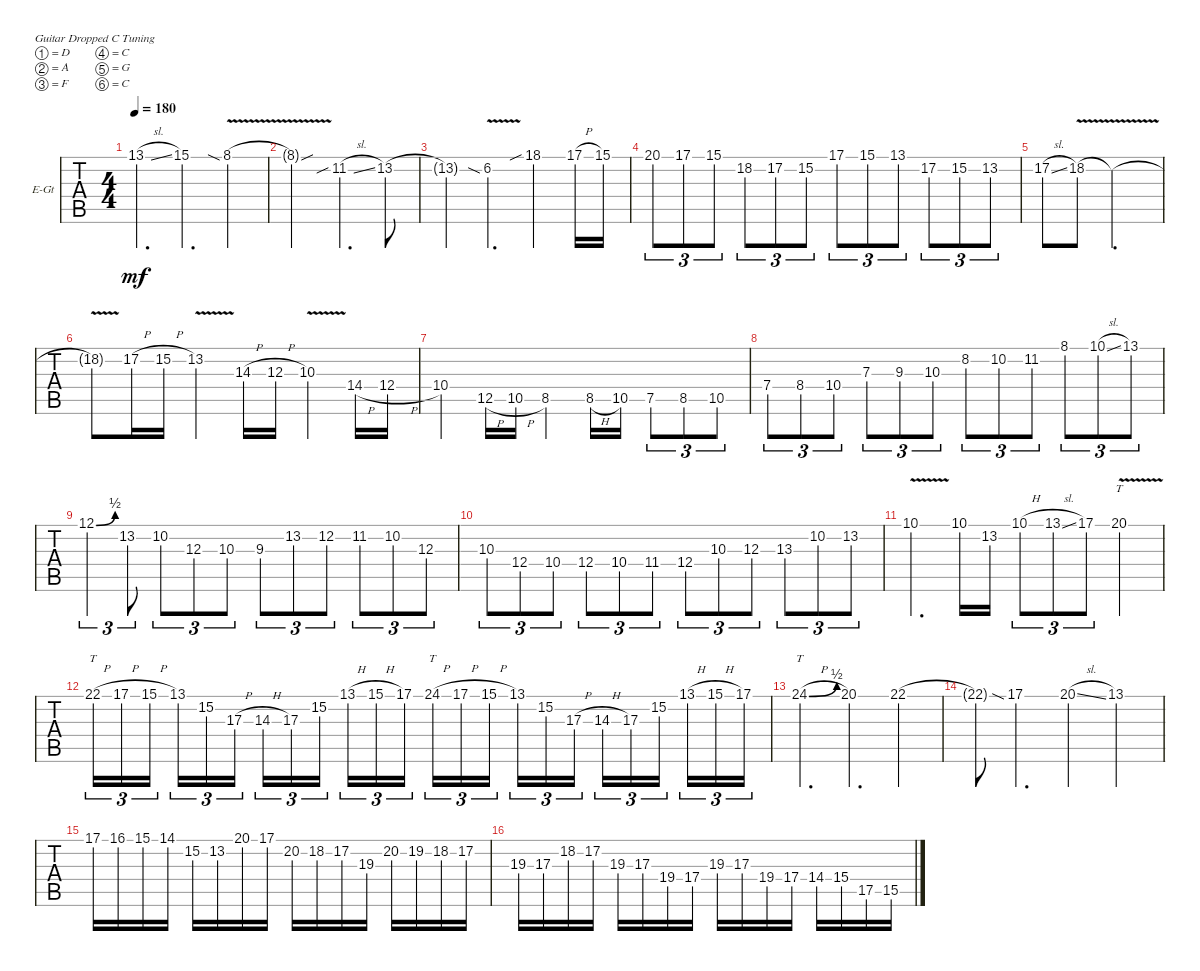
\defaultSystemsLayout 4
\bracketExtendMode groupsimilarinstruments
\firstSystemTrackNameOrientation horizontal
\otherSystemsTrackNameOrientation horizontal
\track ("Solo Guitar" "E-Gt") {instrument distortionguitar}
\staff {tabs}
\tuning (D4 A3 F3 C3 G2 C2)
\ts (4 4)
\tempo 180
\clef g2
\ks c
13.1{sl}.4{d dy mf} 15.1.4{d} 8.1{v sia}.4 |
8.1{v sou t}.2 11.2{sib sl}.4{d} 13.2.8 |
13.2{t}.4 6.2{v sia}.4{d} 18.1{sib}.4 17.1{h}.16 15.1.16 |
20.1.8{tu (3 2)} 17.1.8{tu (3 2)} 15.1.8{tu (3 2)} 18.2.8{tu (3 2)} 17.2.8{tu (3 2)} 15.2.8{tu (3 2)} 17.1.8{tu (3 2)} 15.1.8{tu (3 2)} 13.1.8{tu (3 2)} 17.2.8{tu (3 2)} 15.2.8{tu (3 2)} 13.2.8{tu (3 2)} |
17.2{sl}.8 18.2{v}.8 18.2{v t}.2{d} |
18.2{v t}.8 17.2{h}.16 15.2{h}.16 13.2{v}.4 14.3{h}.16 12.3{h}.16 10.3{v}.4 14.4{h}.16 12.4{h}.16 |
10.4.4 12.5{h}.16 10.5{h}.16 8.5.4 8.5{h}.16 10.5.16 7.5.8{tu (3 2)} 8.5.8{tu (3 2)} 10.5.8{tu (3 2)} |
7.4.8{tu (3 2)} 8.4.8{tu (3 2)} 10.4.8{tu (3 2)} 7.3.8{tu (3 2)} 9.3.8{tu (3 2)} 10.3.8{tu (3 2)} 8.2.8{tu (3 2)} 10.2.8{tu (3 2)} 11.2.8{tu (3 2)} 8.1.8{tu (3 2)} 10.1{sl}.8{tu (3 2)} 13.1.8{tu (3 2)} |
12.1{be (bend 0 0 7.199999999999999 2)}.4{tu (3 2)} 13.2.8{tu (3 2)} 10.2.8{tu (3 2)} 12.3.8{tu (3 2)} 10.3.8{tu (3 2)} 9.3.8{tu (3 2)} 13.2.8{tu (3 2)} 12.2.8{tu (3 2)} 11.2.8{tu (3 2)} 10.2.8{tu (3 2)} 12.3.8{tu (3 2)} |
10.3.8{tu (3 2)} 12.4.8{tu (3 2)} 10.4.8{tu (3 2)} 12.4.8{tu (3 2)} 10.4.8{tu (3 2)} 11.4.8{tu (3 2)} 12.4.8{tu (3 2)} 10.3.8{tu (3 2)} 12.3.8{tu (3 2)} 13.3.8{tu (3 2)} 10.2.8{tu (3 2)} 13.2.8{tu (3 2)} |
10.1{v}.4{d} 10.1.16 13.2.16 10.1{h}.8{tu (3 2)} 13.1{sl}.8{tu (3 2)} 17.1.8{tu (3 2)} 20.1{v}.4{tt} |
22.1{h}.16{tt tu (3 2)} 17.1{h}.16{tu (3 2)} 15.1{h}.16{tu (3 2)} 13.1.16{tu (3 2)} 15.2.16{tu (3 2)} 17.3{h}.16{tu (3 2)} 14.3{h}.16{tu (3 2)} 17.3.16{tu (3 2)} 15.2.16{tu (3 2)} 13.1{h}.16{tu (3 2)} 15.1{h}.16{tu (3 2)} 17.1.16{tu (3 2)} 24.1{h}.16{tt tu (3 2)} 17.1{h}.16{tu (3 2)} 15.1{h}.16{tu (3 2)} 13.1.16{tu (3 2)} 15.2.16{tu (3 2)} 17.3{h}.16{tu (3 2)} 14.3{h}.16{tu (3 2)} 17.3.16{tu (3 2)} 15.2.16{tu (3 2)} 13.1{h}.16{tu (3 2)} 15.1{h}.16{tu (3 2)} 17.1.16{tu (3 2)} |
24.1{be (bend 0 0 11.4 2) h}.4{tt d} 20.1.4{d} 22.1.4 |
22.1{t}.8 17.1{sia}.4{d} 20.1{sl}.4 13.1.4 |
17.1.16 16.1.16 15.1.16 14.1.16 15.2.16 13.2.16 20.1.16 17.1.16 20.2.16 18.2.16 17.2.16 19.3.16 20.2.16 19.2.16 18.2.16 17.2.16 |
19.3.16 17.3.16 18.2.16 17.2.16 19.3.16 17.3.16 19.4.16 17.4.16 19.3.16 17.3.16 19.4.16 17.4.16 14.4.16 15.4.16 17.5.16 15.5.16
